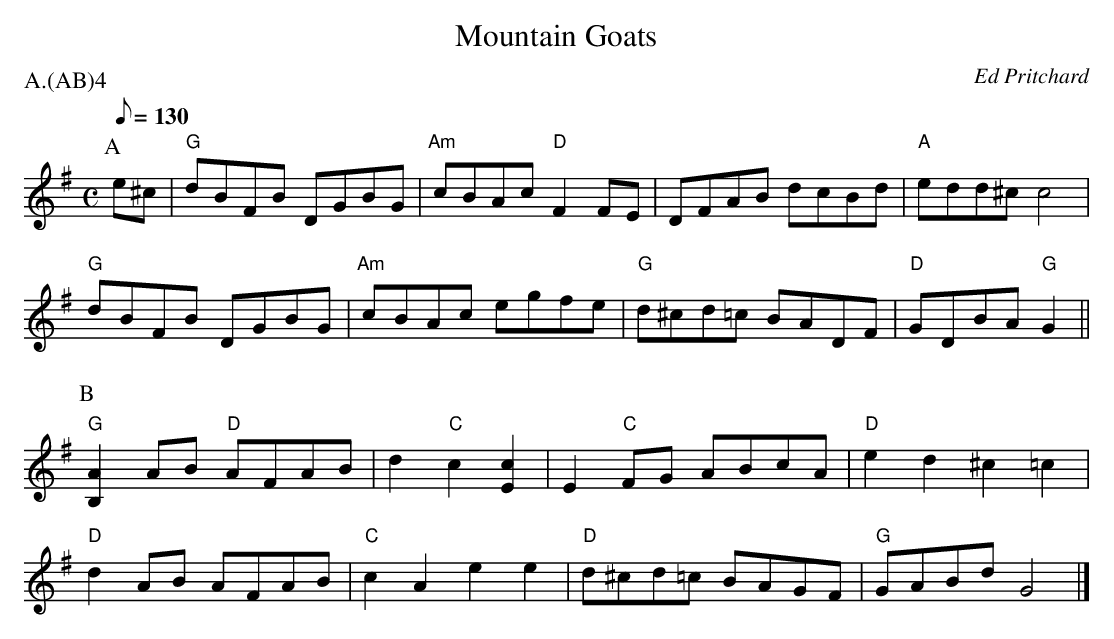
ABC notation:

X:1
T: Mountain Goats
C: Ed Pritchard
P: A.(AB)4
M: C
K: G
L: 1/8
Q: 130
P: A
e^c |\
"G" dBFB DGBG | "Am" cBAc "D" F2 FE | DFAB dcBd | "A" edd^c c4 |
"G" dBFB DGBG | "Am" cBAc egfe | "G" d^cd=c BADF | "D" GDBA "G" G2 ||
P: B
"G" [AB,]2 AB "D" AFAB | d2 "C" c2 [cE]2 | E2 "C" FG ABcA | "D" e2 d2 ^c2 =c2 |
"D" d2 AB AFAB | "C" c2 A2 e2 e2 | "D" d^cd=c BAGF | "G" GABd G4 |]
